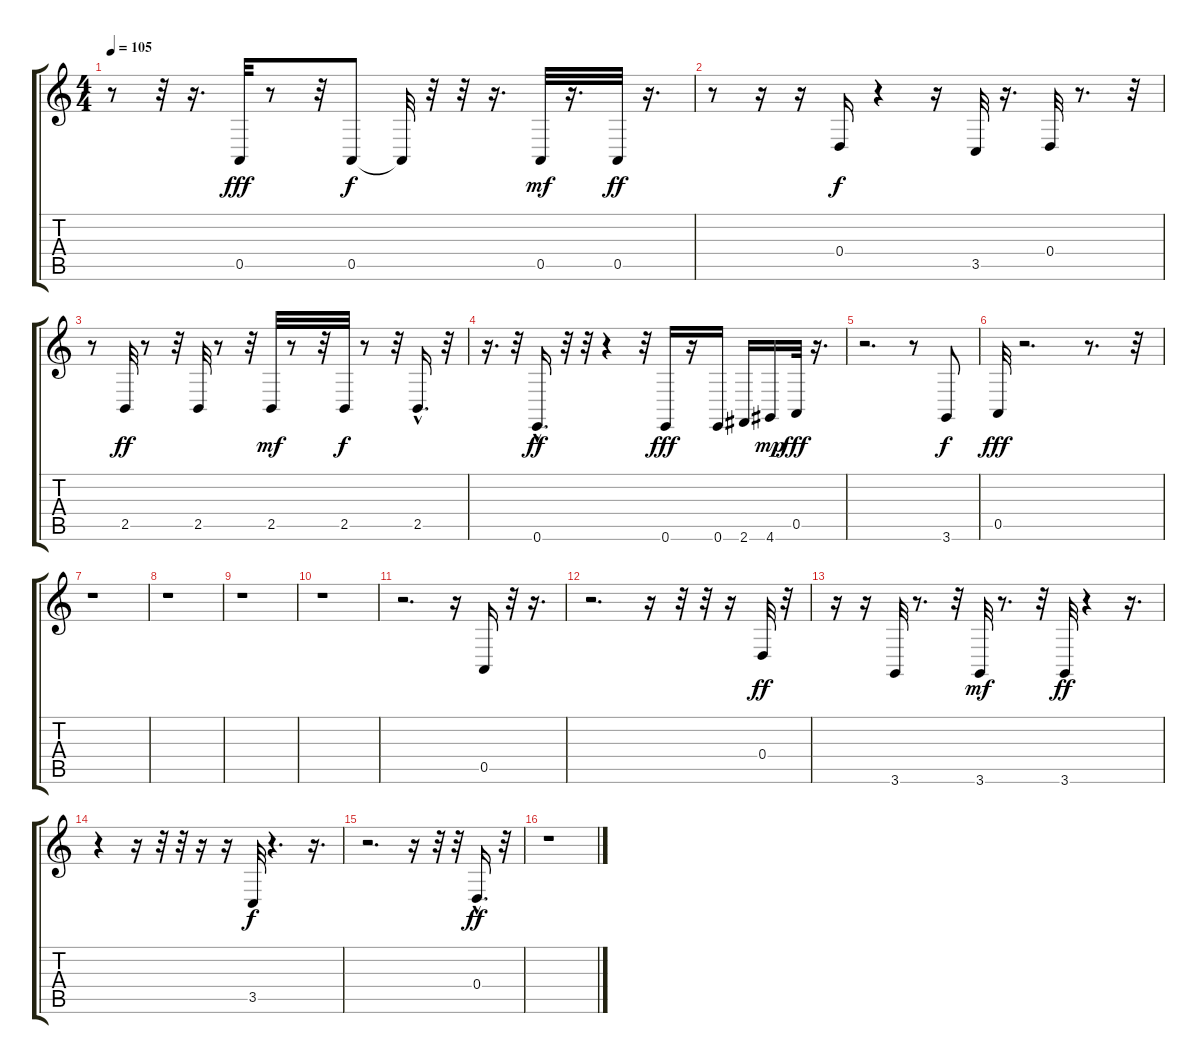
\track "" {instrument clavinet}
\staff {score tabs}
\tuning (E4 B3 G3 D3 A2 E2) {hide}
\ts (4 4)
\tempo 105
\clef g2
\ks c
r.8{dy f} r.32 r.16{d} 0.5.32{dy fff} r.8 r.32 0.5.8{dy f} 0.5{t}.32 r.32 r.32 r.16{d} 0.5.32{dy mf} r.16{d} 0.5.32{dy ff} r.16{d} |
r.8 r.16 r.16 0.4.16{dy f} r.4 r.16 3.5.32 r.16{d} 0.4.32 r.8{d} r.32 |
r.8 2.5.32{dy ff} r.8 r.32 2.5.32 r.8 r.32 2.5.32{dy mf} r.8 r.32 2.5.32{dy f} r.8 r.32 2.5{hac}.16{d} r.32 |
r.16{d} r.32 0.6{hac}.16{d dy ff} r.32 r.32 r.4 r.32 0.6.16{dy fff} r.16 0.6.16 2.6.16 4.6.16{dy mp} 0.5.32{dy fff} r.16{d} |
r.2{d} r.8 3.6.8{dy f} |
0.5.32{dy fff} r.2{d} r.8{d} r.32 |
r.1 |
r.1 |
r.1 |
r.1 |
r.2{d} r.16 0.5.16 r.32 r.16{d} |
r.2{d} r.16 r.32 r.32 r.16 0.4.32{dy ff} r.32 |
r.16 r.16 3.6.32 r.8{d} r.32 3.6.32{dy mf} r.8{d} r.32 3.6.32{dy ff} r.4 r.16{d} |
r.4 r.16 r.32 r.32 r.16 r.16 3.5.32{dy f} r.4{d} r.16{d} |
r.2{d} r.16 r.32 r.32 0.4{hac}.16{d dy ff} r.32 |
r.1
